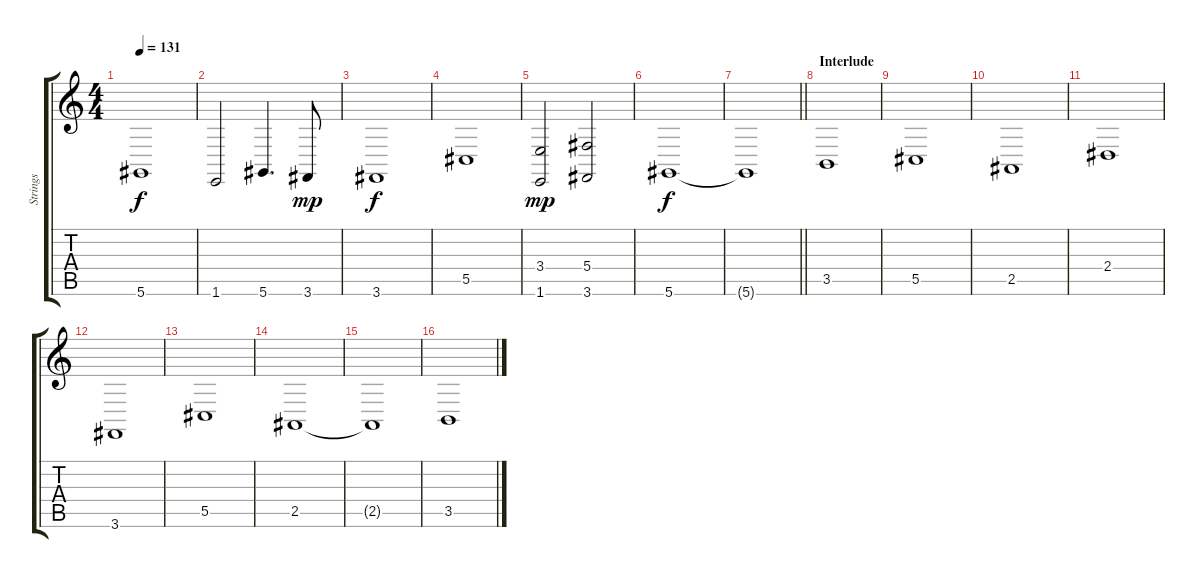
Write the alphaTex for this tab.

\track ("Strings" "Strings") {instrument stringensemble1}
\staff {score tabs}
\tuning (Eb4 Bb3 Gb3 Db3 Ab2 Eb2) {hide}
\ts (4 4)
\tempo 131
\clef g2
\ks c
5.6.1{dy f} |
1.6.2 5.6.4{d} 3.6.8{dy mp} |
3.6.1{dy f} |
5.5.1 |
(3.4 1.6).2{dy mp} (5.4 3.6).2 |
5.6.1{dy f} |
\barLineRight lightlight
5.6{t}.1 |
\section ("" "Interlude")
3.5.1 |
5.5.1 |
2.5.1 |
2.4.1 |
3.6.1 |
5.5.1 |
2.5.1 |
2.5{t}.1 |
3.5.1
